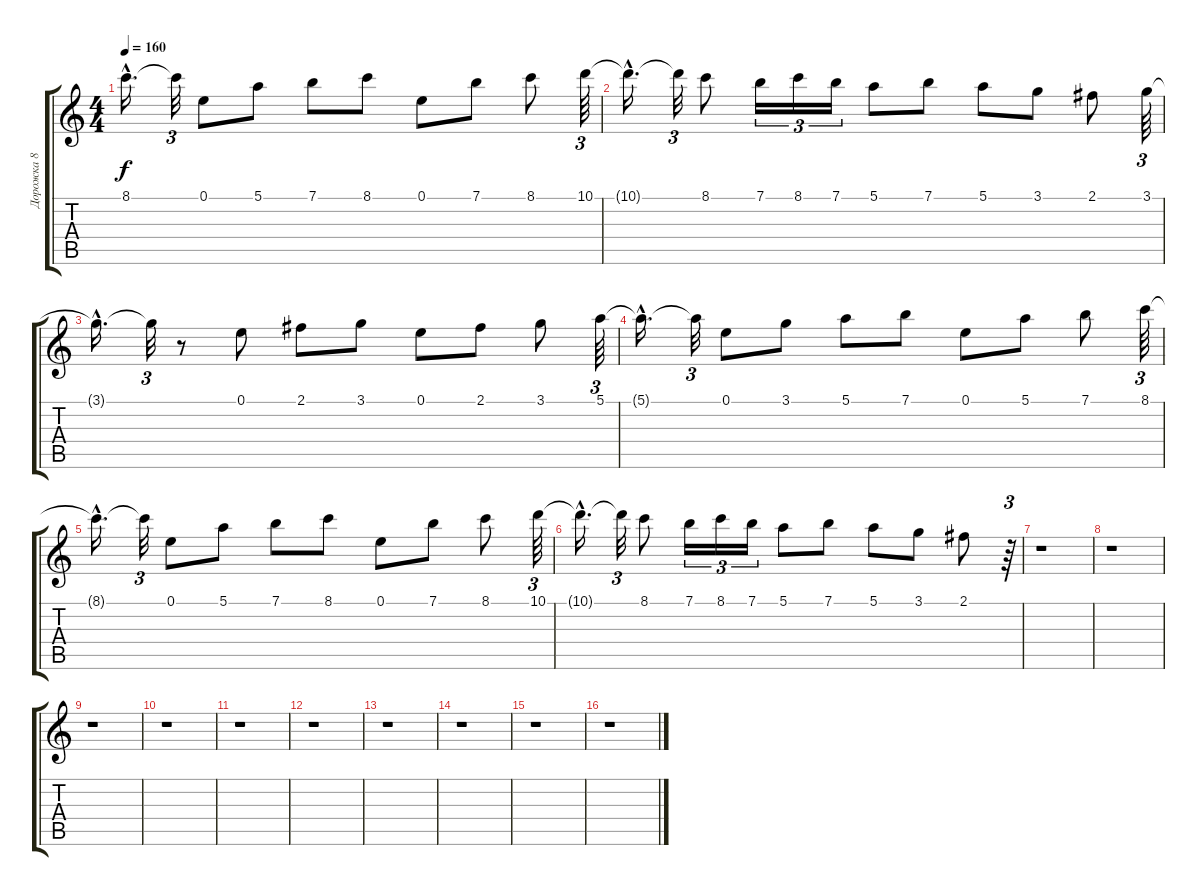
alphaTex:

\track ("Дорожка 8" "Дорожка 8") {instrument overdrivenguitar}
\staff {score tabs}
\tuning (E4 B3 G3 D3 A2 E2) {hide}
\ts (4 4)
\tempo 160
\clef g2
\ks c
8.1{hac t}.16{d dy f} 8.1{t}.32{tu (3 2)} 0.1.8 5.1.8 7.1.8 8.1.8 0.1.8 7.1.8 8.1.8 10.1.64{tu (3 2)} |
10.1{hac t}.16{d} 10.1{t}.32{tu (3 2)} 8.1.8 7.1.16{tu (3 2)} 8.1.16{tu (3 2)} 7.1.16{tu (3 2)} 5.1.8 7.1.8 5.1.8 3.1.8 2.1.8 3.1.64{tu (3 2)} |
3.1{hac t}.16{d} 3.1{t}.32{tu (3 2)} r.8 0.1.8 2.1.8 3.1.8 0.1.8 2.1.8 3.1.8 5.1.64{tu (3 2)} |
5.1{hac t}.16{d} 5.1{t}.32{tu (3 2)} 0.1.8 3.1.8 5.1.8 7.1.8 0.1.8 5.1.8 7.1.8 8.1.64{tu (3 2)} |
8.1{hac t}.16{d} 8.1{t}.32{tu (3 2)} 0.1.8 5.1.8 7.1.8 8.1.8 0.1.8 7.1.8 8.1.8 10.1.64{tu (3 2)} |
10.1{hac t}.16{d} 10.1{t}.32{tu (3 2)} 8.1.8 7.1.16{tu (3 2)} 8.1.16{tu (3 2)} 7.1.16{tu (3 2)} 5.1.8 7.1.8 5.1.8 3.1.8 2.1.8 r.64{tu (3 2)} |
r.1 |
r.1 |
r.1 |
r.1 |
r.1 |
r.1 |
r.1 |
r.1 |
r.1 |
r.1
